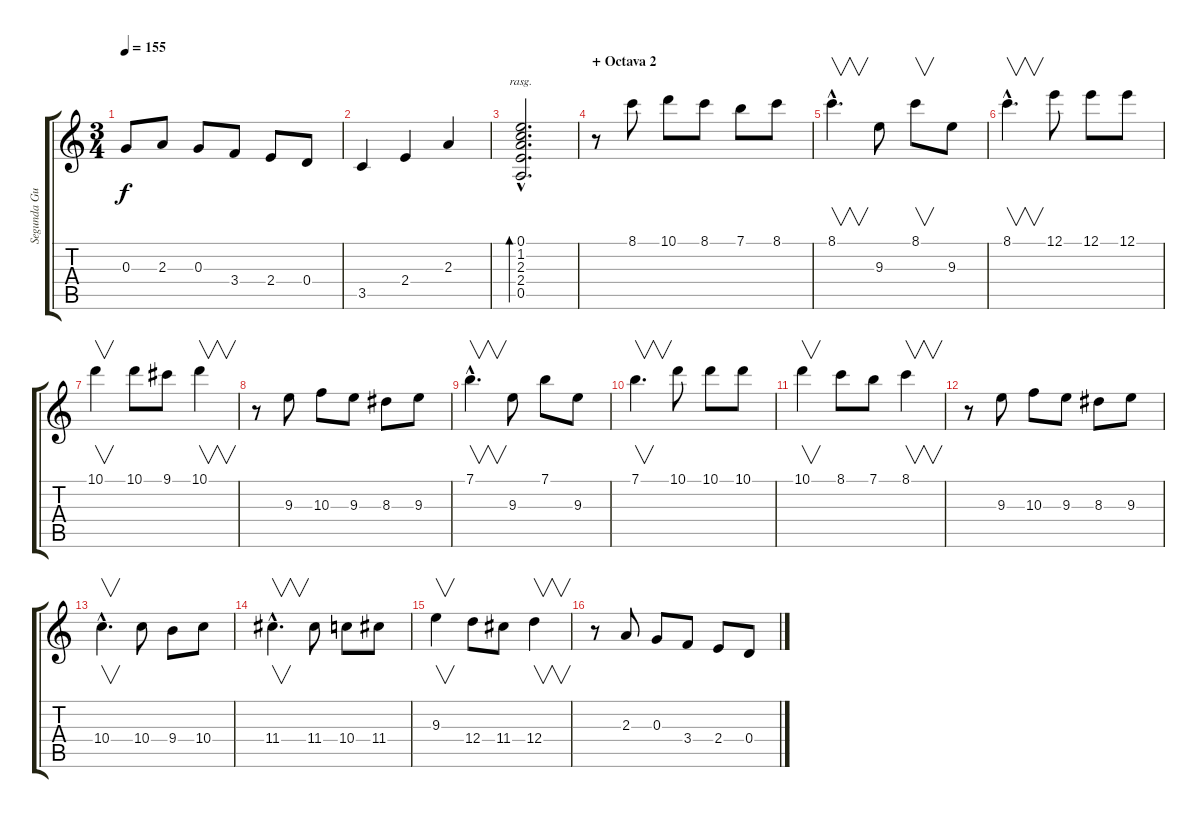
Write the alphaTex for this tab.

\track ("Segunda Guitarra" "Segunda Gu") {instrument acousticguitarnylon}
\staff {score tabs}
\tuning (E4 B3 G3 D3 A2 E2) {hide}
\ts (3 4)
\tempo 155
\clef g2
\ks c
0.3.8{dy f} 2.3.8 0.3.8 3.4.8 2.4.8 0.4.8 |
3.5.4 2.4.4 2.3.4 |
(0.1{hac} 1.2{hac} 2.3{hac} 2.4{hac} 0.5{hac}).2{d bd 120 rasg ii} |
\section ("" "+ Octava 2")
r.8 8.1.8 10.1.8 8.1.8 7.1.8 8.1.8 |
8.1{hac}.4{v d} 9.3.8 8.1.8{v} 9.3.8 |
8.1{hac}.4{v d} 12.1.8 12.1.8 12.1.8 |
10.1.4{v} 10.1.8 9.1.8 10.1.4{v} |
r.8 9.3.8 10.3.8 9.3.8 8.3.8 9.3.8 |
7.1{hac}.4{v d} 9.3.8 7.1.8 9.3.8 |
7.1.4{v d} 10.1.8 10.1.8 10.1.8 |
10.1.4{v} 8.1.8 7.1.8 8.1.4{v} |
r.8 9.3.8 10.3.8 9.3.8 8.3.8 9.3.8 |
10.4{hac}.4{v d} 10.4.8 9.4.8 10.4.8 |
11.4{hac}.4{v d} 11.4.8 10.4.8 11.4.8 |
9.3.4{v} 12.4.8 11.4.8 12.4.4{v} |
r.8 2.3.8 0.3.8 3.4.8 2.4.8 0.4.8
